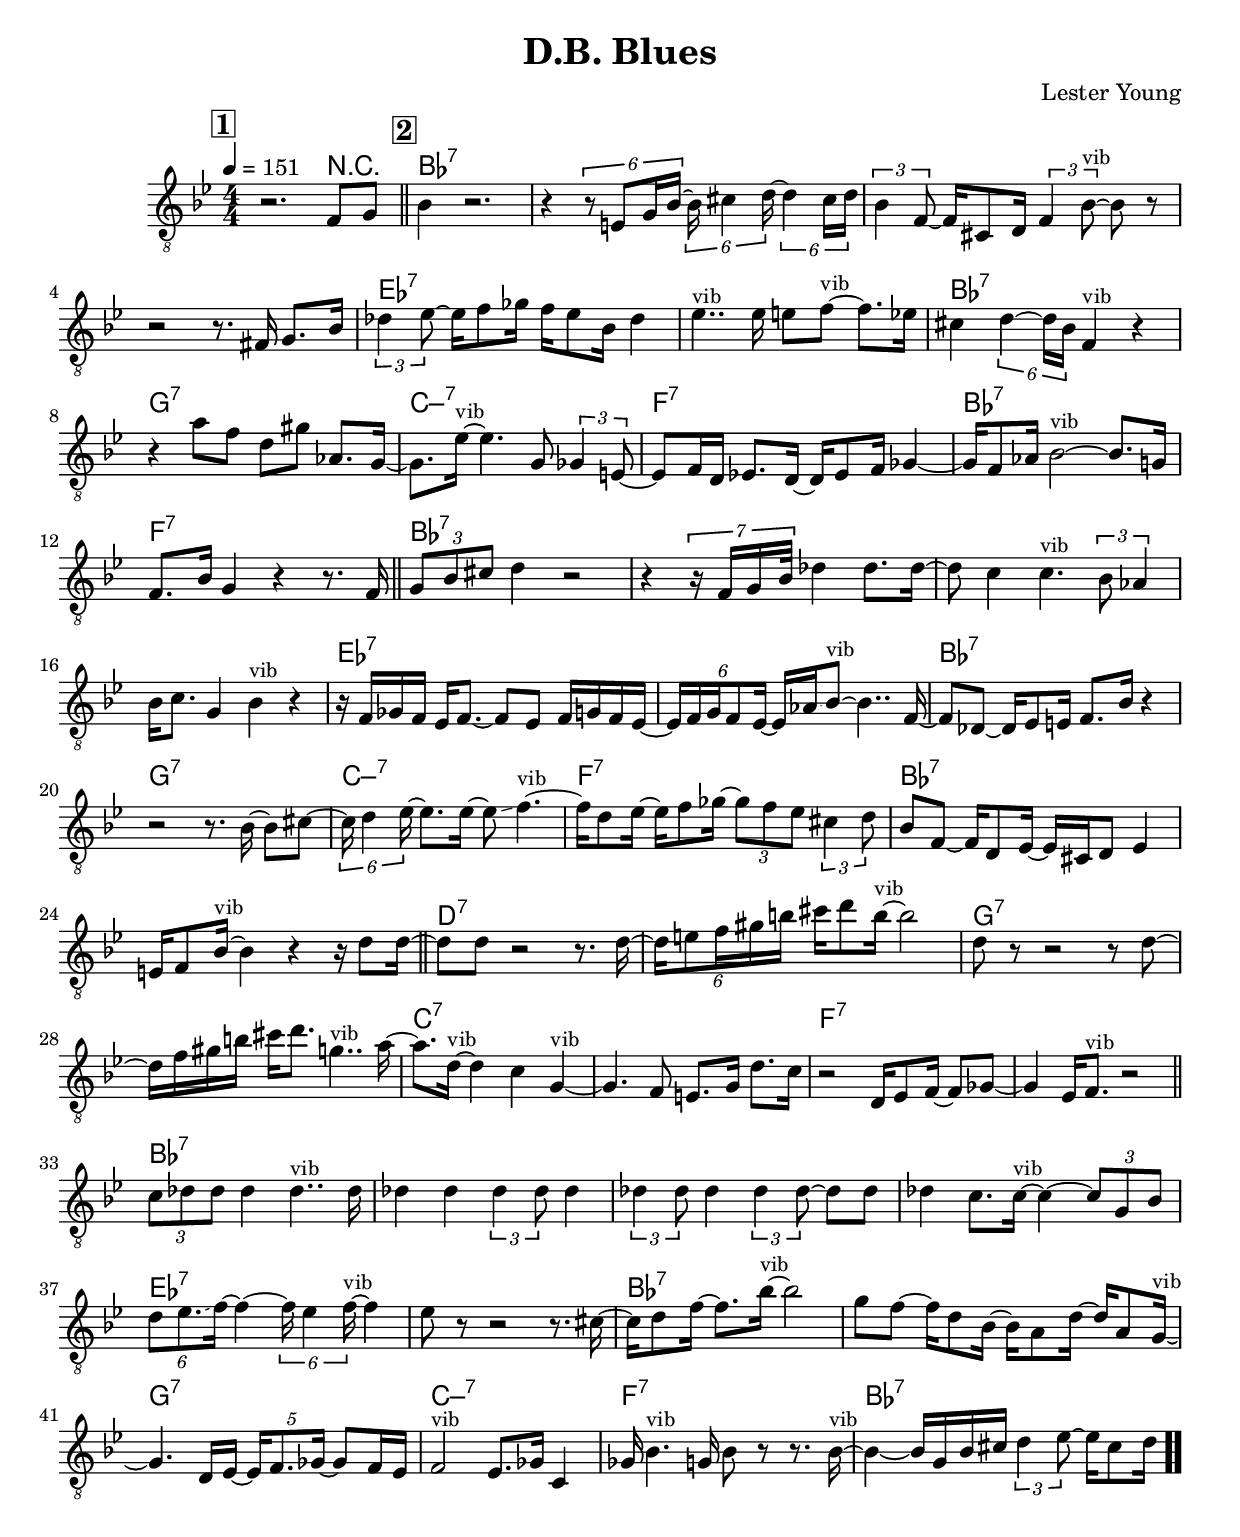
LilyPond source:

\version "2.13.2"

#(ly:set-option 'point-and-click #f)

\header {
  title = "D.B. Blues"
  composer = "Lester Young"
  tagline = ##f
}
global =
{
    \override Staff.TimeSignature #'style = #'()
    \time 4/4
    \clef "treble_8"
    \key bes \major
    \override Rest #'direction = #'0
    \override MultiMeasureRest #'staff-position = #0
}
\score
{
<<
    \transpose c' c'

    \new ChordNames { \chords {
      \set majorSevenSymbol = \markup { "maj7" }
      \set minorChordModifier = \markup { \char ##x2013 }
      | s2. r4 
      | bes1:7 | s1 | s1 | s1 | es1:7 | s1 | bes1:7 | g1:7 
      | c1:min7 | f1:7 | bes1:7 | f1:7 | bes1:7 | s1 | s1 | s1 
      | es1:7 | s1 | bes1:7 | g1:7 | c1:min7 | f1:7 | bes1:7 | s1 
      | d1:7 | s1 | g1:7 | s1 | c1:7 | s1 | f1:7 | s1 
      | bes1:7 | s1 | s1 | s1 | es1:7 | s1 | bes1:7 | s1 
      | g1:7 | c1:min7 | f1:7 | bes1:7|
      }
      }

    \new Staff
    <<
    \transpose c' c'

    {
      \global
  		%\override Score.MetronomeMark #'transparent = ##t
  		%\override Score.MetronomeMark #'stencil = ##f
  		
  		\override HorizontalBracket #'direction = #UP
  		\override HorizontalBracket #'bracket-flare = #'(0 . 0)
  		
  		\override TextSpanner #'dash-fraction = #1.0
  		\override TextSpanner #'bound-details #'left #'text = \markup{ \concat{\draw-line #'(0 . -1.0) \draw-line #'(1.0 . 0) }}
  		\override TextSpanner #'bound-details #'right #'text = \markup{ \concat{ \draw-line #'(1.0 . 0) \draw-line #'(0 . -1.0) }}
          \set Score.markFormatter = #format-mark-box-numbers


      \tempo 4 = 151
      \set Score.currentBarNumber = #0
     
      \bar "||" \mark \default r2. f8 g8 
      \bar "||" \mark \default bes4 r2. 
      | r4 \tuplet 6/4 {r8 e8 g16 bes16~} \tuplet 6/4 {bes16 cis'4 d'16~} \tuplet 6/4 {d'4 cis'16 d'16} 
      | \tuplet 3/2 {bes4 f8~} f16 cis8 d16 \tuplet 3/2 {f4 bes8~^\markup{\left-align \small vib}} bes8 r8 
      | r2 r8. fis16 g8. bes16 
      | \tuplet 3/2 {des'4 es'8~} es'16 f'8 ges'16 f'16 es'8 bes16 des'4 
      | es'4..^\markup{\left-align \small vib} es'16 e'8 f'8~^\markup{\left-align \small vib} f'8. es'16 
      | cis'4 \tuplet 6/4 {d'4~ d'16 bes16} f4^\markup{\left-align \small vib} r4 
      | r4 a'8 f'8 d'8 gis'8 aes8. g16~ 
      | g8. es'16~^\markup{\left-align \small vib} es'4. g8 \tuplet 3/2 {ges4 e8~} 
      | e8 f16 d16 es8. d16~ d16 es8 f16 ges4~ 
      | ges16 f8 aes16 bes2~^\markup{\left-align \small vib} bes8. g16 
      | f8. bes16 g4 r4 r8. f16 
      \bar "||" \tuplet 3/2 {g8 bes8 cis'8} d'4 r2 
      | r4 \tuplet 7/8 {r16 f16 g16 bes32} des'4 des'8. des'16~ 
      | des'8 c'4 c'4.^\markup{\left-align \small vib} \tuplet 3/2 {bes8 aes4} 
      | bes16 c'8. g4 bes4^\markup{\left-align \small vib} r4 
      | r16 f16 ges16 f16 es16 f8.~ f8 es8 f16 g16 f16 es16~ 
      | \tuplet 6/4 {es16 f16 g16 f8 es16~} es16 aes16\glissando  bes8~^\markup{\left-align \small vib} bes4.. f16~ 
      | f8 des8~ des16 es8 e16 f8. bes16 r4 
      | r2 r8. bes16~ bes8 cis'8~ 
      | \tuplet 6/4 {cis'16 d'4 es'16~} es'8. es'16~ es'8\glissando  f'4.~^\markup{\left-align \small vib} 
      | f'16 d'8 es'16~ es'16 f'8 ges'16~ \tuplet 3/2 {ges'8 f'8 es'8} \tuplet 3/2 {cis'4 d'8} 
      | bes8 f8~ f16 d8 es16~ es16 cis16 d8 es4 
      | e16 f8 bes16~^\markup{\left-align \small vib} bes4 r4 r16 d'8 d'16~ 
      \bar "||" d'8 d'8 r2 r8. d'16~ 
      | \tuplet 6/4 {d'16 e'8 f'16 gis'16 b'16} cis''16 d''8 b'16~^\markup{\left-align \small vib} b'2 
      | d'8 r8 r2 r8 d'8~ 
      | d'16 f'16 gis'16 b'16 cis''16 d''8. g'4..^\markup{\left-align \small vib} a'16~ 
      | a'8. d'16~^\markup{\left-align \small vib} d'4 c'4 g4~^\markup{\left-align \small vib} 
      | g4. f8 e8. g16 d'8. c'16 
      | r2 d16 es8 f16~ f8 ges8~ 
      | ges4 es16 f8.^\markup{\left-align \small vib} r2 
      \bar "||" \tuplet 3/2 {c'8 des'8 des'8} des'4 des'4..^\markup{\left-align \small vib} des'16 
      | des'4 des'4 \tuplet 3/2 {des'4 des'8} des'4 
      | \tuplet 3/2 {des'4 des'8} des'4 \tuplet 3/2 {des'4 des'8~} des'8 des'8 
      | des'4 c'8. c'16~^\markup{\left-align \small vib} c'4~ \tuplet 3/2 {c'8 g8 bes8} 
      | \tuplet 6/4 {d'8 es'8.\glissando  f'16~} f'4~ \tuplet 6/4 {f'16 es'4 f'16~^\markup{\left-align \small vib}} f'4 
      | es'8 r8 r2 r8. cis'16~ 
      | cis'16 d'8 f'16~ f'8. bes'16~^\markup{\left-align \small vib} bes'2 
      | g'8 f'8~ f'16 d'8 bes16~ bes16 a8 d'16~ d'16 a8 g16~^\markup{\left-align \small vib} 
      | g4. d16 es16~ \tuplet 5/4 {es16 f8. ges16~} ges8 f16 es16 
      | f2^\markup{\left-align \small vib} es8. ges16 c4 
      | ges16 bes4.^\markup{\left-align \small vib} g16 bes8 r8 r8. bes16~^\markup{\left-align \small vib} 
      | bes4~ bes16 g16 bes16 cis'16 \tuplet 3/2 {d'4 es'8~} es'16 cis'8 d'16\bar  ".."
    }
    >>
>>    
}
